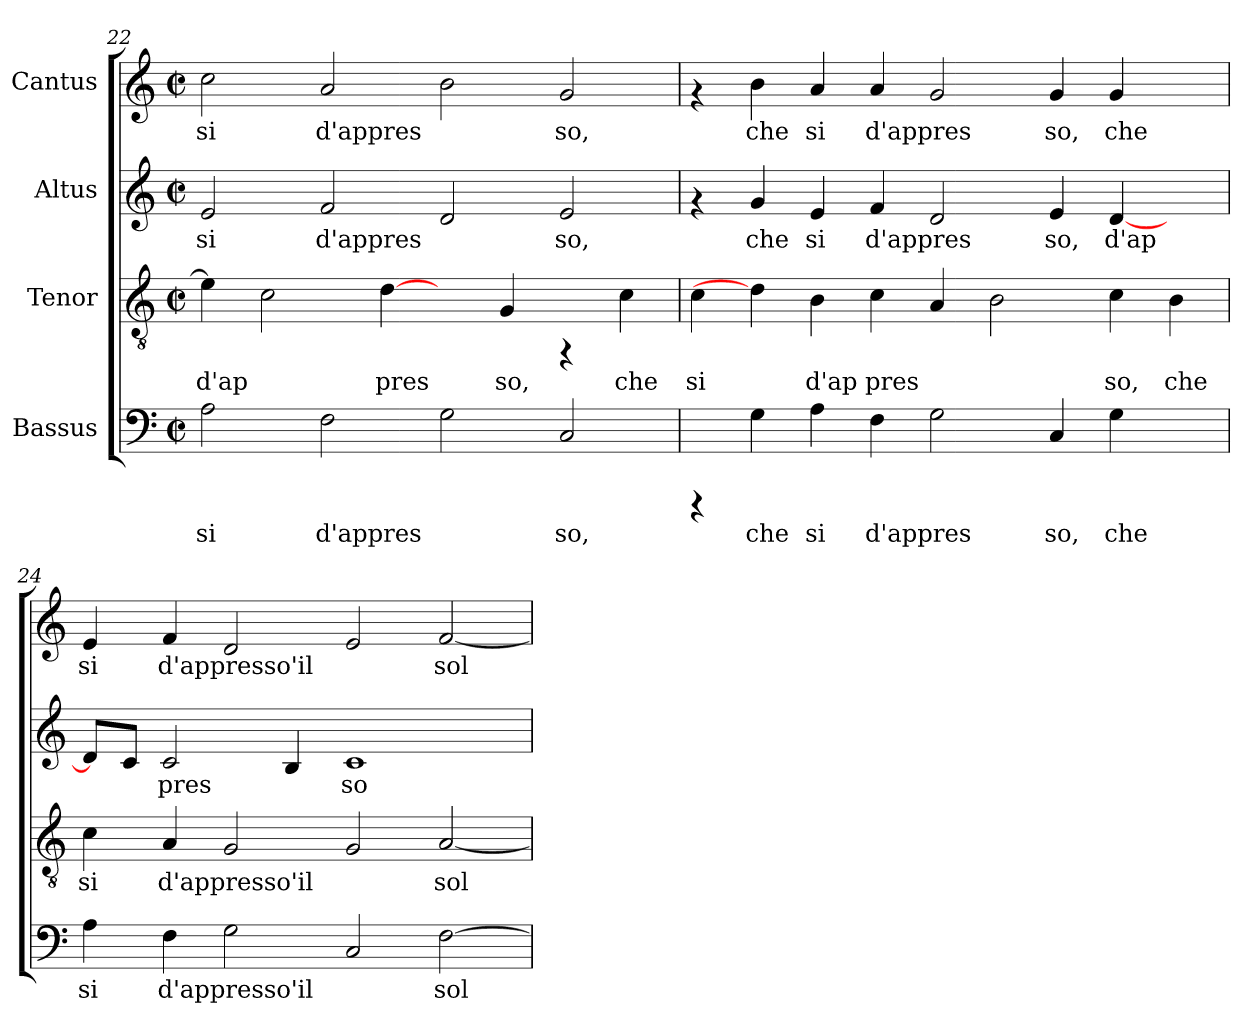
**kern	**text	**kern	**text	**kern	**text	**kern	**text
*part4	*part4	*part3	*part3	*part2	*part2	*part1	*part1
*staff4	*staff4	*staff3	*staff3	*staff2	*staff2	*staff1	*staff1
*I"Bassus	*	*I"Tenor	*	*I"Altus	*	*I"Cantus	*
*clefF4	*	*clefGv2	*	*clefG2	*	*clefG2	*
*k[]	*	*k[]	*	*k[]	*	*k[]	*
*C:	*	*C:	*	*C:	*	*C:	*
*M2/2	*	*M2/2	*	*M2/2	*	*M2/2	*
*met(c|)	*	*met(c|)	*	*met(c|)	*	*met(c|)	*
=22	=22	=22	=22	=22	=22	=22	=22
!	!LO:LY:b:cj	!	!LO:LY:b:cj	!	!LO:LY:b:cj	!	!LO:LY:b:cj
2A\	si	4e\]	d'ap	2e/	si	2cc\	si
!	!	!	!LO:LY:b:cj	!	!	!	!
.	.	2c\	.	.	.	.	.
!	!LO:LY:b:cj	!	!	!	!LO:LY:b:cj	!	!LO:LY:b:cj
2F\	d'appres	.	.	2f/	d'appres	2a/	d'appres
!	!	!	!LO:LY:b:cj	!	!	!	!
.	.	[4d\	pres	.	.	.	.
!	!LO:LY:b:cj	!	!	!	!LO:LY:b:cj	!	!LO:LY:b:cj
2G\	.	4ryy	.	2d/	.	2b\	.
!	!	!	!LO:LY:b:cj	!	!	!	!
.	.	4G/	so,	.	.	.	.
!	!LO:LY:b:cj	!	!	!	!LO:LY:b:cj	!	!LO:LY:b:cj
2C/	so,	4rFF	.	2e/	so,	2g/	so,
!	!	!	!LO:LY:b:cj	!	!	!	!
.	.	4c\	che	.	.	.	.
=23	=23	=23	=23	=23	=23	=23	=23
!	!	!	!LO:LY:b:cj	!	!	!	!
4rCCC	.	4c\	si	4rf	.	4rf	.
!	!LO:LY:b:cj	!	!	!	!LO:LY:b:cj	!	!LO:LY:b:cj
4G\	che	4d\]	.	4g/	che	4b\	che
!	!LO:LY:b:cj	!	!LO:LY:b:cj	!	!LO:LY:b:cj	!	!LO:LY:b:cj
4A\	si	4B\	d'ap	4e/	si	4a/	si
!	!LO:LY:b:cj	!	!LO:LY:b:cj	!	!LO:LY:b:cj	!	!LO:LY:b:cj
4F\	d'appres	4c\	pres	4f/	d'appres	4a/	d'appres
!	!LO:LY:b:cj	!	!LO:LY:b:cj	!	!LO:LY:b:cj	!	!LO:LY:b:cj
2G\	.	4A/	.	2d/	.	2g/	.
!	!	!	!LO:LY:b:cj	!	!	!	!
.	.	2B\	.	.	.	.	.
!	!LO:LY:b:cj	!	!	!	!LO:LY:b:cj	!	!LO:LY:b:cj
4C/	so,	.	.	4e/	so,	4g/	so,
!	!LO:LY:b:cj	!	!LO:LY:b:cj	!	!LO:LY:b:cj	!	!LO:LY:b:cj
4G\	che	4c\	so,	[<4d/	d'ap	4g/	che
!	!	!	!LO:LY:b:cj	!	!	!	!
4ryy	.	4B\	che	4ryy	.	4ryy	.
!!LO:LB:g=z
=24	=24	=24	=24	=24	=24	=24	=24
!	!LO:LY:b:cj	!	!LO:LY:b:cj	!	!LO:LY:b:cj	!	!LO:LY:b:cj
4A\	si	4c\	si	8d/L]	.	4e/	si
!	!	!	!	!	!LO:LY:b:cj	!	!
.	.	.	.	8c/J	.	.	.
!	!LO:LY:b:cj	!	!LO:LY:b:cj	!	!LO:LY:b:cj	!	!LO:LY:b:cj
4F\	d'appresso'il	4A/	d'appresso'il	2c/	pres-	4f/	d'appresso'il
!	!LO:LY:b:cj	!	!LO:LY:b:cj	!	!	!	!LO:LY:b:cj
2G\	.	2G/	.	.	.	2d/	.
!	!	!	!	!	!LO:LY:b:cj	!	!
.	.	.	.	4B/	--	.	.
!	!LO:LY:b:cj	!	!LO:LY:b:cj	!	!LO:LY:b:cj	!	!LO:LY:b:cj
2C/	.	2G/	.	1c	-so	2e/	.
!	!LO:LY:b:cj	!	!LO:LY:b:cj	!	!	!	!LO:LY:b:cj
[>2F\	sol	[<2A/	sol	.	.	[<2f/	sol
=	=	=	=	=	=	=	=
*-	*-	*-	*-	*-	*-	*-	*-
